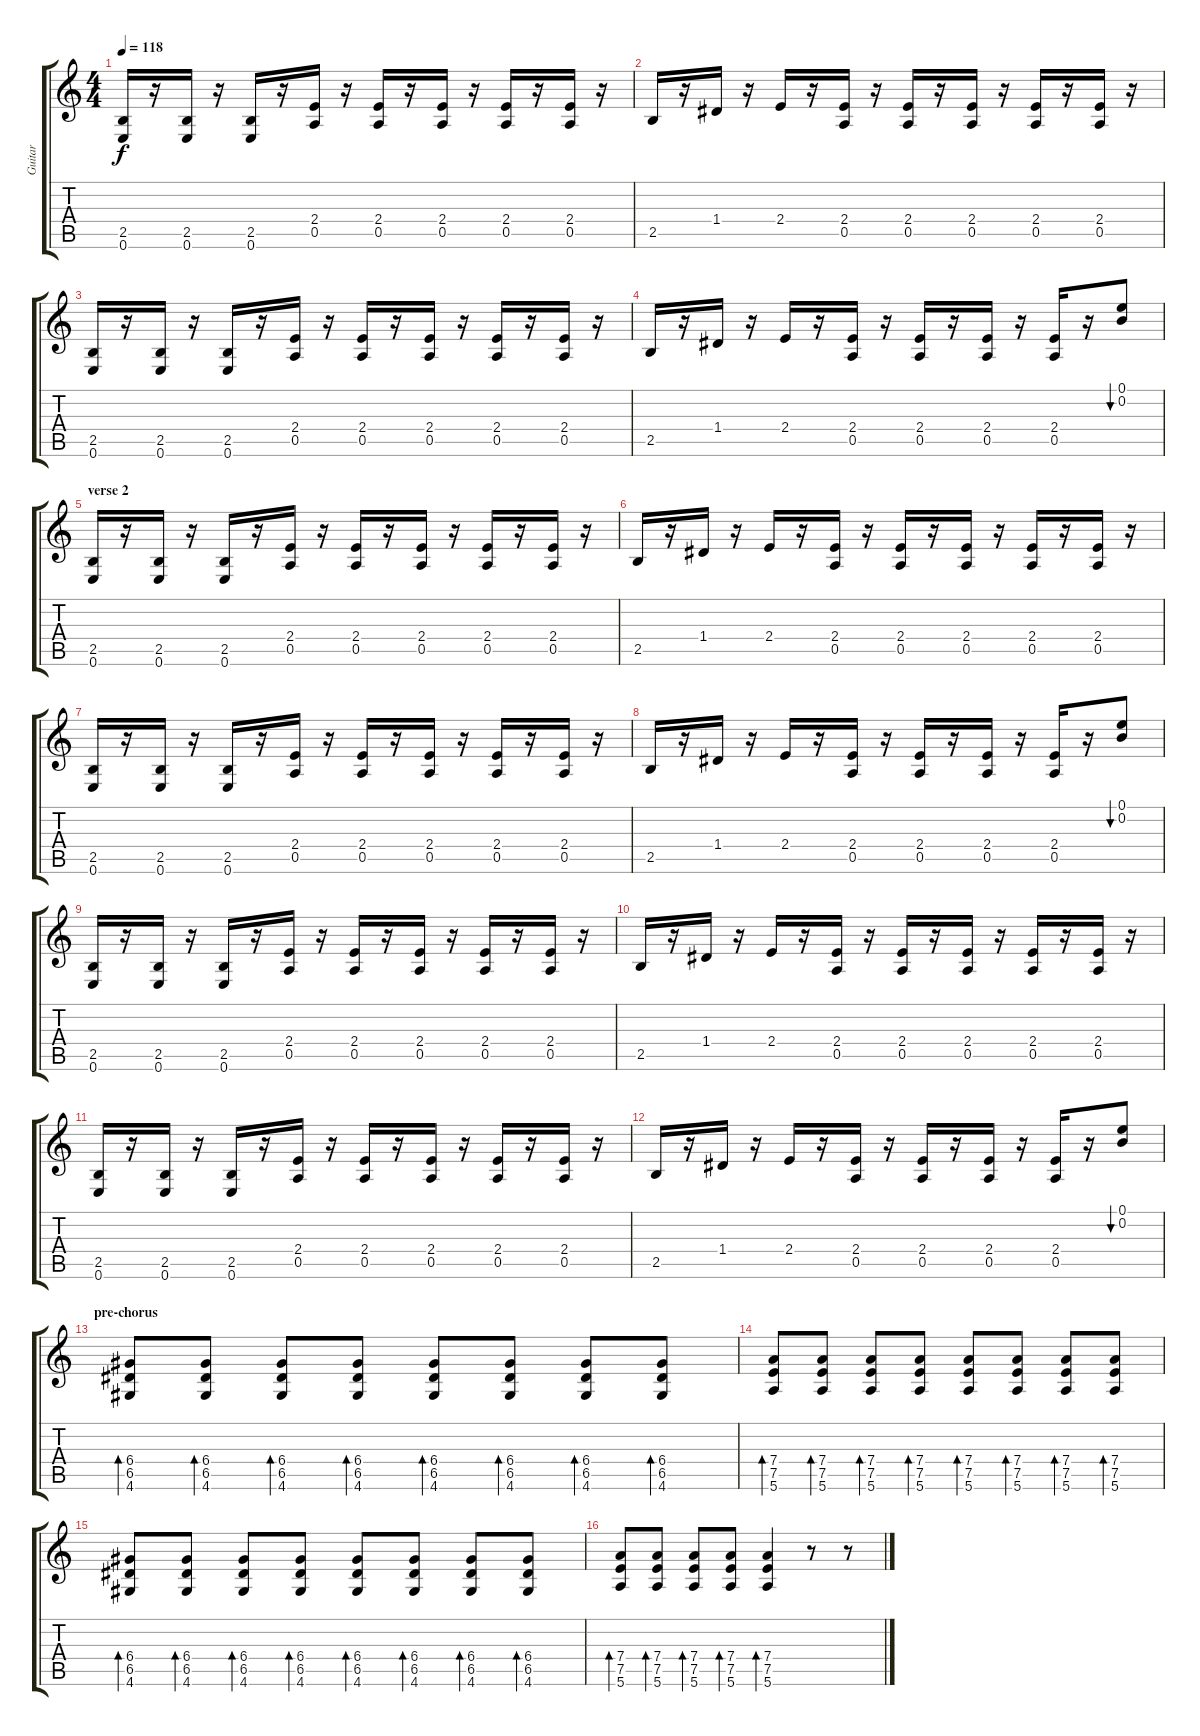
\track ("Guitar" "Guitar") {instrument distortionguitar}
\staff {score tabs}
\tuning (E4 B3 G3 D3 A2 E2) {hide}
\ts (4 4)
\tempo 118
\clef g2
\ks c
(2.5 0.6).16{dy f} r.16 (2.5 0.6).16 r.16 (2.5 0.6).16 r.16 (2.4 0.5).16 r.16 (2.4 0.5).16 r.16 (2.4 0.5).16 r.16 (2.4 0.5).16 r.16 (2.4 0.5).16 r.16 |
2.5.16 r.16 1.4.16 r.16 2.4.16 r.16 (2.4 0.5).16 r.16 (2.4 0.5).16 r.16 (2.4 0.5).16 r.16 (2.4 0.5).16 r.16 (2.4 0.5).16 r.16 |
(2.5 0.6).16 r.16 (2.5 0.6).16 r.16 (2.5 0.6).16 r.16 (2.4 0.5).16 r.16 (2.4 0.5).16 r.16 (2.4 0.5).16 r.16 (2.4 0.5).16 r.16 (2.4 0.5).16 r.16 |
2.5.16 r.16 1.4.16 r.16 2.4.16 r.16 (2.4 0.5).16 r.16 (2.4 0.5).16 r.16 (2.4 0.5).16 r.16 (2.4 0.5).16 r.16 (0.1 0.2).8{bu 60} |
\section ("" "verse 2 ")
(2.5 0.6).16 r.16 (2.5 0.6).16 r.16 (2.5 0.6).16 r.16 (2.4 0.5).16 r.16 (2.4 0.5).16 r.16 (2.4 0.5).16 r.16 (2.4 0.5).16 r.16 (2.4 0.5).16 r.16 |
2.5.16 r.16 1.4.16 r.16 2.4.16 r.16 (2.4 0.5).16 r.16 (2.4 0.5).16 r.16 (2.4 0.5).16 r.16 (2.4 0.5).16 r.16 (2.4 0.5).16 r.16 |
(2.5 0.6).16 r.16 (2.5 0.6).16 r.16 (2.5 0.6).16 r.16 (2.4 0.5).16 r.16 (2.4 0.5).16 r.16 (2.4 0.5).16 r.16 (2.4 0.5).16 r.16 (2.4 0.5).16 r.16 |
2.5.16 r.16 1.4.16 r.16 2.4.16 r.16 (2.4 0.5).16 r.16 (2.4 0.5).16 r.16 (2.4 0.5).16 r.16 (2.4 0.5).16 r.16 (0.1 0.2).8{bu 60} |
(2.5 0.6).16 r.16 (2.5 0.6).16 r.16 (2.5 0.6).16 r.16 (2.4 0.5).16 r.16 (2.4 0.5).16 r.16 (2.4 0.5).16 r.16 (2.4 0.5).16 r.16 (2.4 0.5).16 r.16 |
2.5.16 r.16 1.4.16 r.16 2.4.16 r.16 (2.4 0.5).16 r.16 (2.4 0.5).16 r.16 (2.4 0.5).16 r.16 (2.4 0.5).16 r.16 (2.4 0.5).16 r.16 |
(2.5 0.6).16 r.16 (2.5 0.6).16 r.16 (2.5 0.6).16 r.16 (2.4 0.5).16 r.16 (2.4 0.5).16 r.16 (2.4 0.5).16 r.16 (2.4 0.5).16 r.16 (2.4 0.5).16 r.16 |
2.5.16 r.16 1.4.16 r.16 2.4.16 r.16 (2.4 0.5).16 r.16 (2.4 0.5).16 r.16 (2.4 0.5).16 r.16 (2.4 0.5).16 r.16 (0.1 0.2).8{bu 60} |
\section ("" "pre-chorus")
(6.4 6.5 4.6).8{bd 60} (6.4 6.5 4.6).8{bd 60} (6.4 6.5 4.6).8{bd 60} (6.4 6.5 4.6).8{bd 60} (6.4 6.5 4.6).8{bd 60} (6.4 6.5 4.6).8{bd 60} (6.4 6.5 4.6).8{bd 60} (6.4 6.5 4.6).8{bd 60} |
(7.4 7.5 5.6).8{bd 60} (7.4 7.5 5.6).8{bd 60} (7.4 7.5 5.6).8{bd 60} (7.4 7.5 5.6).8{bd 60} (7.4 7.5 5.6).8{bd 60} (7.4 7.5 5.6).8{bd 60} (7.4 7.5 5.6).8{bd 60} (7.4 7.5 5.6).8{bd 60} |
(6.4 6.5 4.6).8{bd 60} (6.4 6.5 4.6).8{bd 60} (6.4 6.5 4.6).8{bd 60} (6.4 6.5 4.6).8{bd 60} (6.4 6.5 4.6).8{bd 60} (6.4 6.5 4.6).8{bd 60} (6.4 6.5 4.6).8{bd 60} (6.4 6.5 4.6).8{bd 60} |
(7.4 7.5 5.6).8{bd 60} (7.4 7.5 5.6).8{bd 60} (7.4 7.5 5.6).8{bd 60} (7.4 7.5 5.6).8{bd 60} (7.4 7.5 5.6).4{bd 60} r.8 r.8
